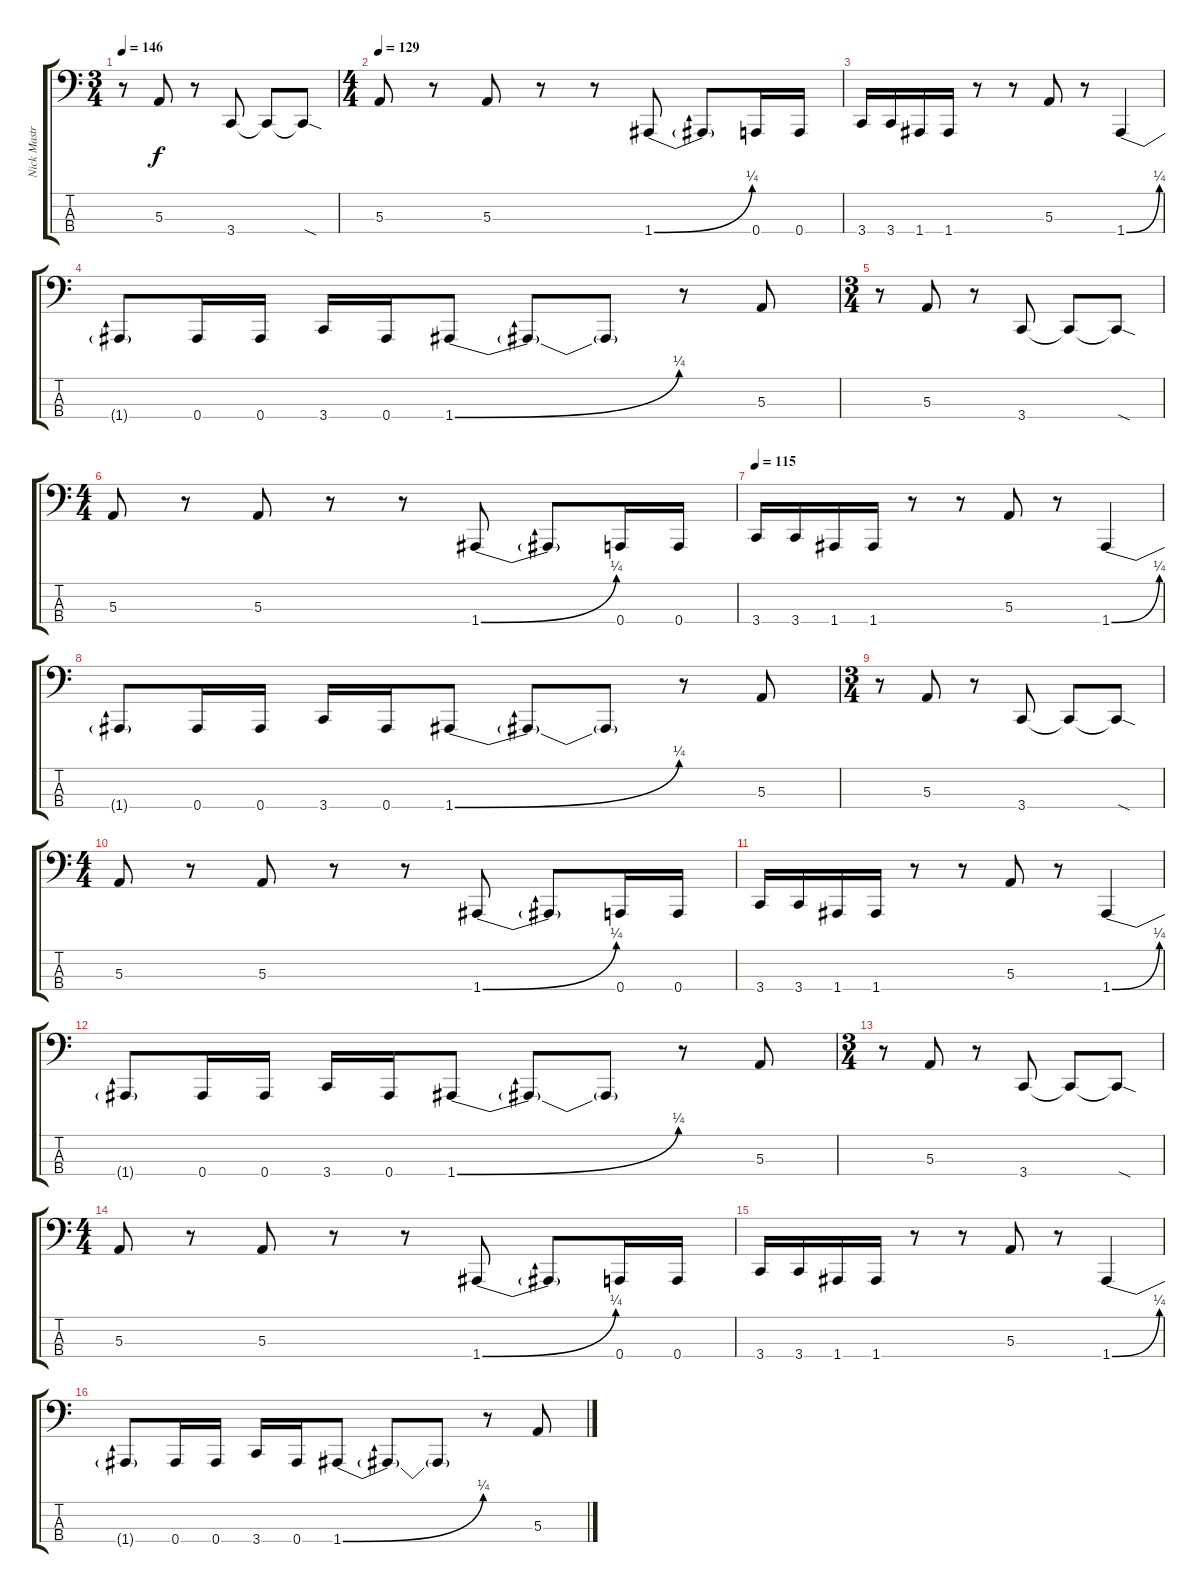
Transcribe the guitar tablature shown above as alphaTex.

\track ("Nick Mastroianni " "Nick Mastr") {instrument electricbasspick}
\staff {score tabs}
\tuning (D2 A1 E1 A0) {hide}
\ts (3 4)
\tempo 146
\clef f4
\ks c
r.8{dy f} 5.3.8 r.8 3.4.8 3.4{t}.8 3.4{sod t}.8 |
\ts (4 4)
\tempo 129
5.3.8 r.8 5.3.8 r.8 r.8 1.4{be (bend 0 0 60 1)}.8 1.4{t}.8 0.4.16 0.4.16 |
3.4.16 3.4.16 1.4.16 1.4.16 r.8 r.8 5.3.8 r.8 1.4{be (bend 0 0 60 1)}.4 |
1.4{t}.8 0.4.16 0.4.16 3.4.16 0.4.16 1.4{be (bend 0 0 60 1)}.8 1.4{t}.8 1.4{t}.8 r.8 5.3.8 |
\ts (3 4)
r.8 5.3.8 r.8 3.4.8 3.4{t}.8 3.4{sod t}.8 |
\ts (4 4)
5.3.8 r.8 5.3.8 r.8 r.8 1.4{be (bend 0 0 60 1)}.8 1.4{t}.8 0.4.16 0.4.16 |
\tempo 115
3.4.16 3.4.16 1.4.16 1.4.16 r.8 r.8 5.3.8 r.8 1.4{be (bend 0 0 60 1)}.4 |
1.4{t}.8 0.4.16 0.4.16 3.4.16 0.4.16 1.4{be (bend 0 0 60 1)}.8 1.4{t}.8 1.4{t}.8 r.8 5.3.8 |
\ts (3 4)
r.8 5.3.8 r.8 3.4.8 3.4{t}.8 3.4{sod t}.8 |
\ts (4 4)
5.3.8 r.8 5.3.8 r.8 r.8 1.4{be (bend 0 0 60 1)}.8 1.4{t}.8 0.4.16 0.4.16 |
3.4.16 3.4.16 1.4.16 1.4.16 r.8 r.8 5.3.8 r.8 1.4{be (bend 0 0 60 1)}.4 |
1.4{t}.8 0.4.16 0.4.16 3.4.16 0.4.16 1.4{be (bend 0 0 60 1)}.8 1.4{t}.8 1.4{t}.8 r.8 5.3.8 |
\ts (3 4)
r.8 5.3.8 r.8 3.4.8 3.4{t}.8 3.4{sod t}.8 |
\ts (4 4)
5.3.8 r.8 5.3.8 r.8 r.8 1.4{be (bend 0 0 60 1)}.8 1.4{t}.8 0.4.16 0.4.16 |
3.4.16 3.4.16 1.4.16 1.4.16 r.8 r.8 5.3.8 r.8 1.4{be (bend 0 0 60 1)}.4 |
1.4{t}.8 0.4.16 0.4.16 3.4.16 0.4.16 1.4{be (bend 0 0 60 1)}.8 1.4{t}.8 1.4{t}.8 r.8 5.3.8
